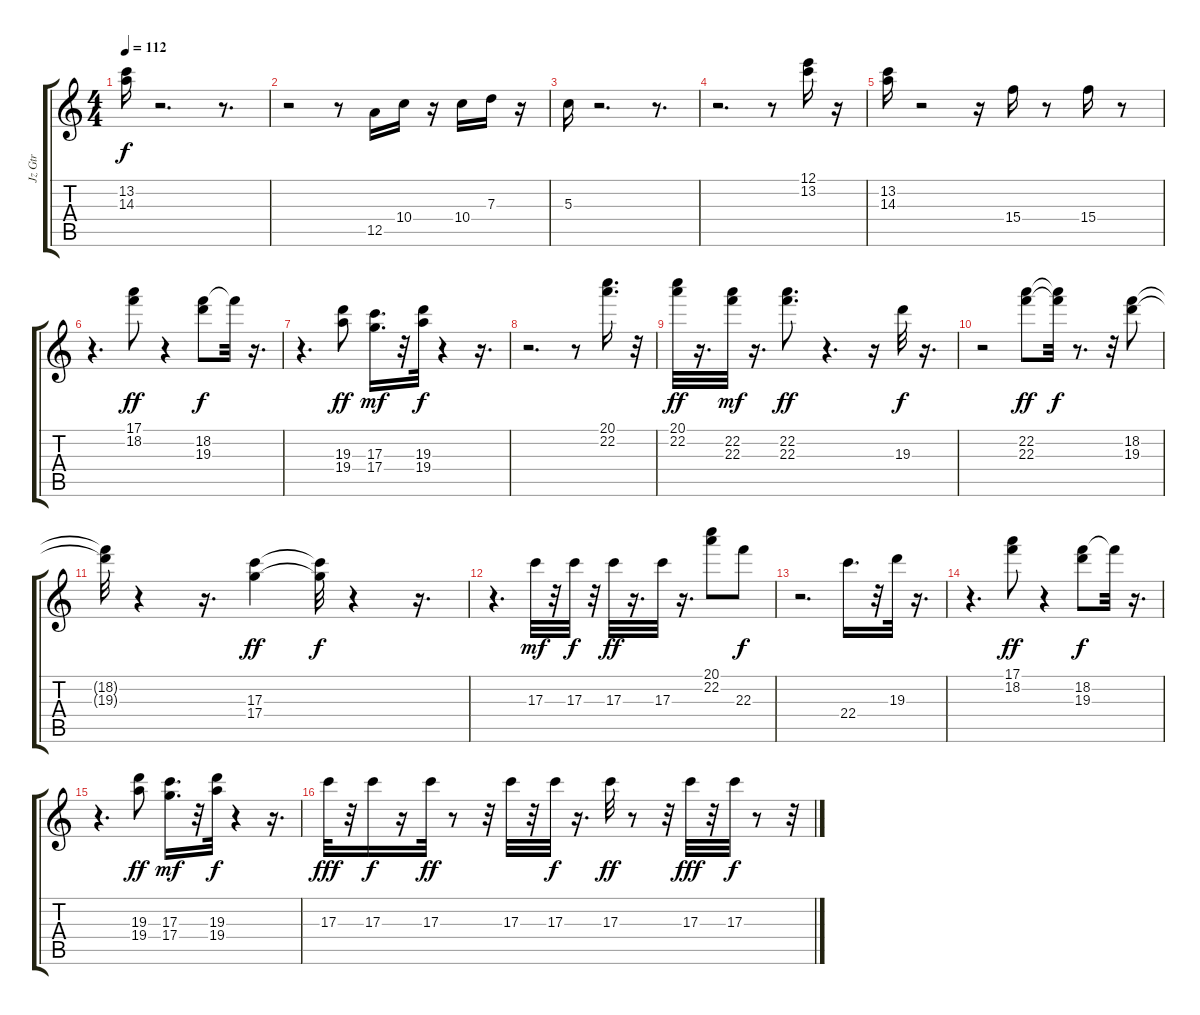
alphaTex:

\track ("Jz Gtr" "Jz Gtr") {instrument electricguitarjazz}
\staff {score tabs}
\tuning (E4 B3 G3 D3 A2 E2) {hide}
\ts (4 4)
\tempo 112
\clef g2
\ks c
(13.2 14.3).16{dy f} r.2{d} r.8{d} |
r.2 r.8 12.5.16 10.4.16 r.16 10.4.16 7.3.16 r.16 |
5.3.16 r.2{d} r.8{d} |
r.2{d} r.8 (12.1 13.2).16 r.16 |
(13.2 14.3).16 r.2 r.16 15.4.16 r.8 15.4.16 r.8 |
r.4{d} (17.1 18.2).8{dy ff} r.4 (18.2 19.3).8{dy f} 18.2{t}.32 r.16{d} |
r.4{d} (19.3 19.4).8{dy ff} (17.3 17.4).16{d dy mf} r.32 (19.3 19.4).32{dy f} r.4 r.16{d} |
r.2{d} r.8 (20.1 22.2).16{d} r.32 |
(20.1 22.2).32{dy ff} r.16{d} (22.2 22.3).32{dy mf} r.16{d} (22.2 22.3).8{d dy ff} r.4{d} r.16 19.3.32{dy f} r.16{d} |
r.2 (22.2 22.3).8{dy ff} (22.2{t} 22.3{t}).32{dy f} r.8{d} r.32 (18.2 19.3).8 |
(18.2{t} 19.3{t}).32 r.4 r.16{d} (17.3 17.4).4{dy ff} (17.3{t} 17.4{t}).32{dy f} r.4 r.16{d} |
r.4{d} 17.3.32{dy mf} r.32 17.3.32{dy f} r.32 17.3.32{dy ff} r.16{d} 17.3.32 r.16{d} (20.1 22.2).8 22.3.8{dy f} |
r.2{d} 22.4.16{d} r.32 19.3.32 r.16{d} |
r.4{d} (17.1 18.2).8{dy ff} r.4 (18.2 19.3).8{dy f} 18.2{t}.32 r.16{d} |
r.4{d} (19.3 19.4).8{dy ff} (17.3 17.4).16{d dy mf} r.32 (19.3 19.4).32{dy f} r.4 r.16{d} |
17.3.32{dy fff} r.32 17.3.16{dy f} r.16 17.3.32{dy ff} r.8 r.32 17.3.32 r.32 17.3.32{dy f} r.16{d} 17.3.32{dy ff} r.8 r.32 17.3.32{dy fff} r.32 17.3.32{dy f} r.8 r.32
